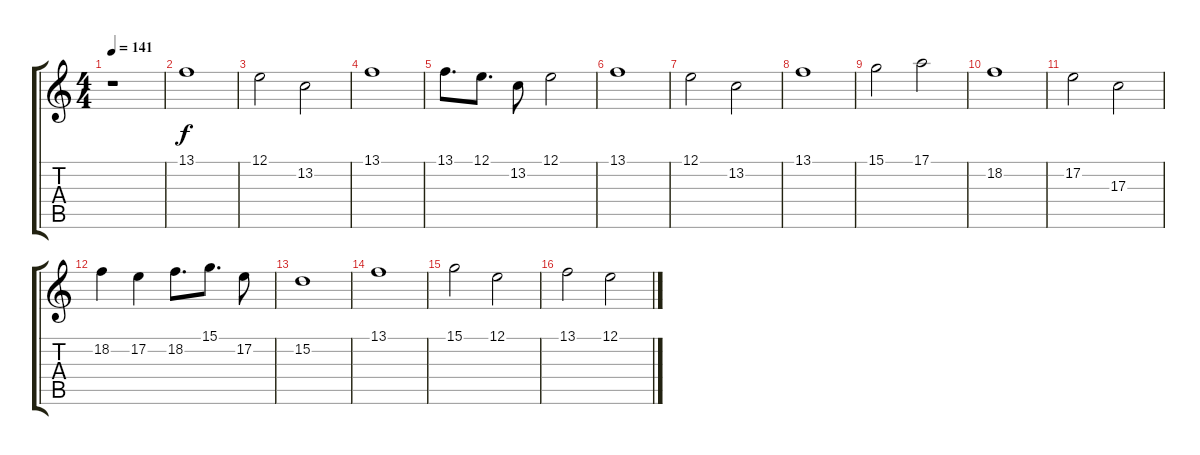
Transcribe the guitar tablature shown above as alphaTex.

\track "" {instrument fx3crystal}
\staff {score tabs}
\tuning (E4 B3 G3 D3 A2 E2) {hide}
\ts (4 4)
\tempo 141
\clef g2
\ks c
r.1{dy f} |
13.1.1 |
12.1.2 13.2.2 |
13.1.1 |
13.1.8{d} 12.1.8{d} 13.2.8 12.1.2 |
13.1.1 |
12.1.2 13.2.2 |
13.1.1 |
15.1.2 17.1.2 |
18.2.1 |
17.2.2 17.3.2 |
18.2.4 17.2.4 18.2.8{d} 15.1.8{d} 17.2.8 |
15.2.1 |
13.1.1 |
15.1.2 12.1.2 |
13.1.2 12.1.2
